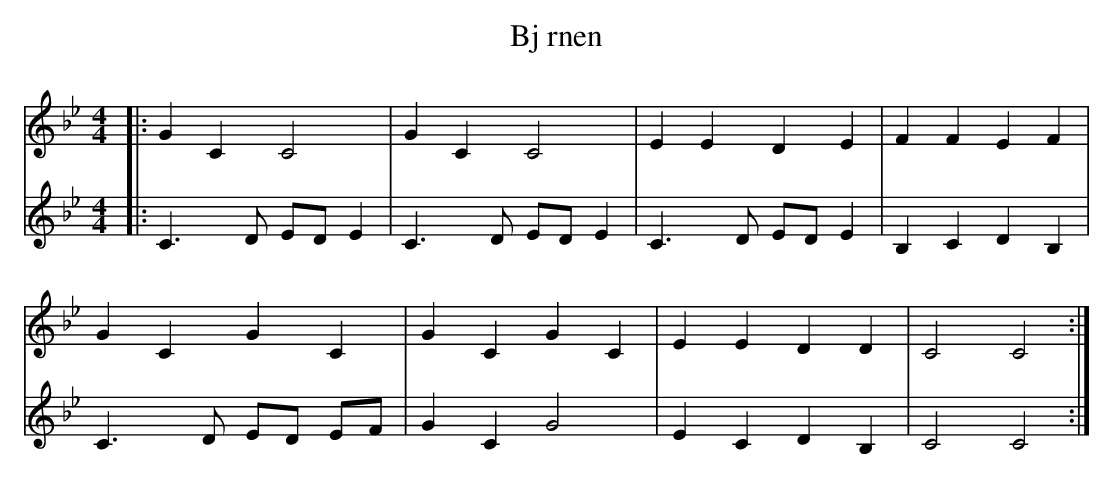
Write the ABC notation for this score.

X:1
T: Bj rnen
M: 4/4
L: 1/4
K: Bb
[V:1] [|: GC C2 | GC C2 | EE DE | FF EF |
[V:2] [|: C3/2D/2 E/2D/2 E | C3/2D/2 E/2D/2 E | C3/2D/2 E/2D/2 E | B,C DB, |
[V:1] GC GC | GC GC | EE DD | C2 C2 :|]
[V:2] C3/2D/2 E/2D/2 E/2F/2 | GC G2 | EC DB, | C2 C2 :|]
